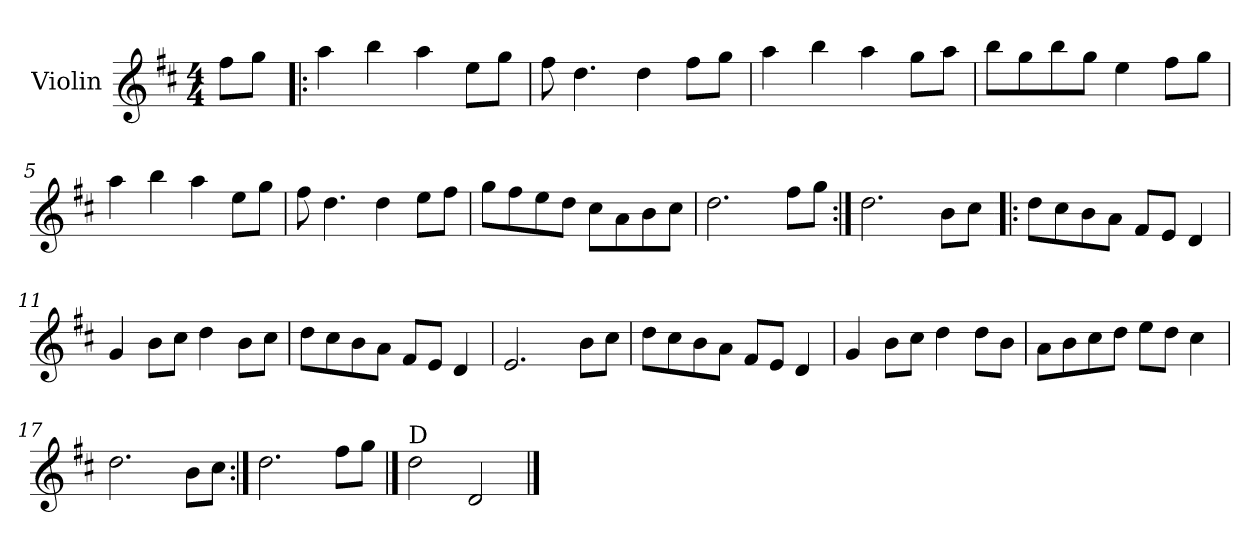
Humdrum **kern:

**kern
*part1
*staff1
*I"Violin
*I'Vln.
*clefG2
*k[f#c#]
*D:
*M4/4
=
8ff#\L
8gg\J
=1!|:
4aa\
4bb\
4aa\
8ee\L
8gg\J
=2
8ff#\
4.dd\
4dd\
8ff#\L
8gg\J
=3
4aa\
4bb\
4aa\
8gg\L
8aa\J
=4
8bb\L
8gg\
8bb\
8gg\J
4ee\
8ff#\L
8gg\J
=5
4aa\
4bb\
4aa\
8ee\L
8gg\J
=6
8ff#\
4.dd\
4dd\
8ee\L
8ff#\J
!!LO:LB:g=z
=7
8gg\L
8ff#\
8ee\
8dd\J
8cc#\L
8a\
8b\
8cc#\J
=8
2.dd\
8ff#\L
8gg\J
=9:|!
2.dd\
8b\L
8cc#\J
=10!|:
8dd\L
8cc#\
8b\
8a\J
8f#/L
8e/J
4d/
=11
4g/
8b\L
8cc#\J
4dd\
8b\L
8cc#\J
=12
8dd\L
8cc#\
8b\
8a\J
8f#/L
8e/J
4d/
!!LO:LB:g=z
=13
2.e/
8b\L
8cc#\J
=14
8dd\L
8cc#\
8b\
8a\J
8f#/L
8e/J
4d/
=15
4g/
8b\L
8cc#\J
4dd\
8dd\L
8b\J
=16
8a\L
8b\
8cc#\
8dd\J
8ee\L
8dd\J
4cc#\
=17
2.dd\
8b\L
8cc#\J
=18:|!
2.dd\
8ff#\L
8gg\J
==19
!LO:TX:a:t=D
2dd\
2d/
==
*-
